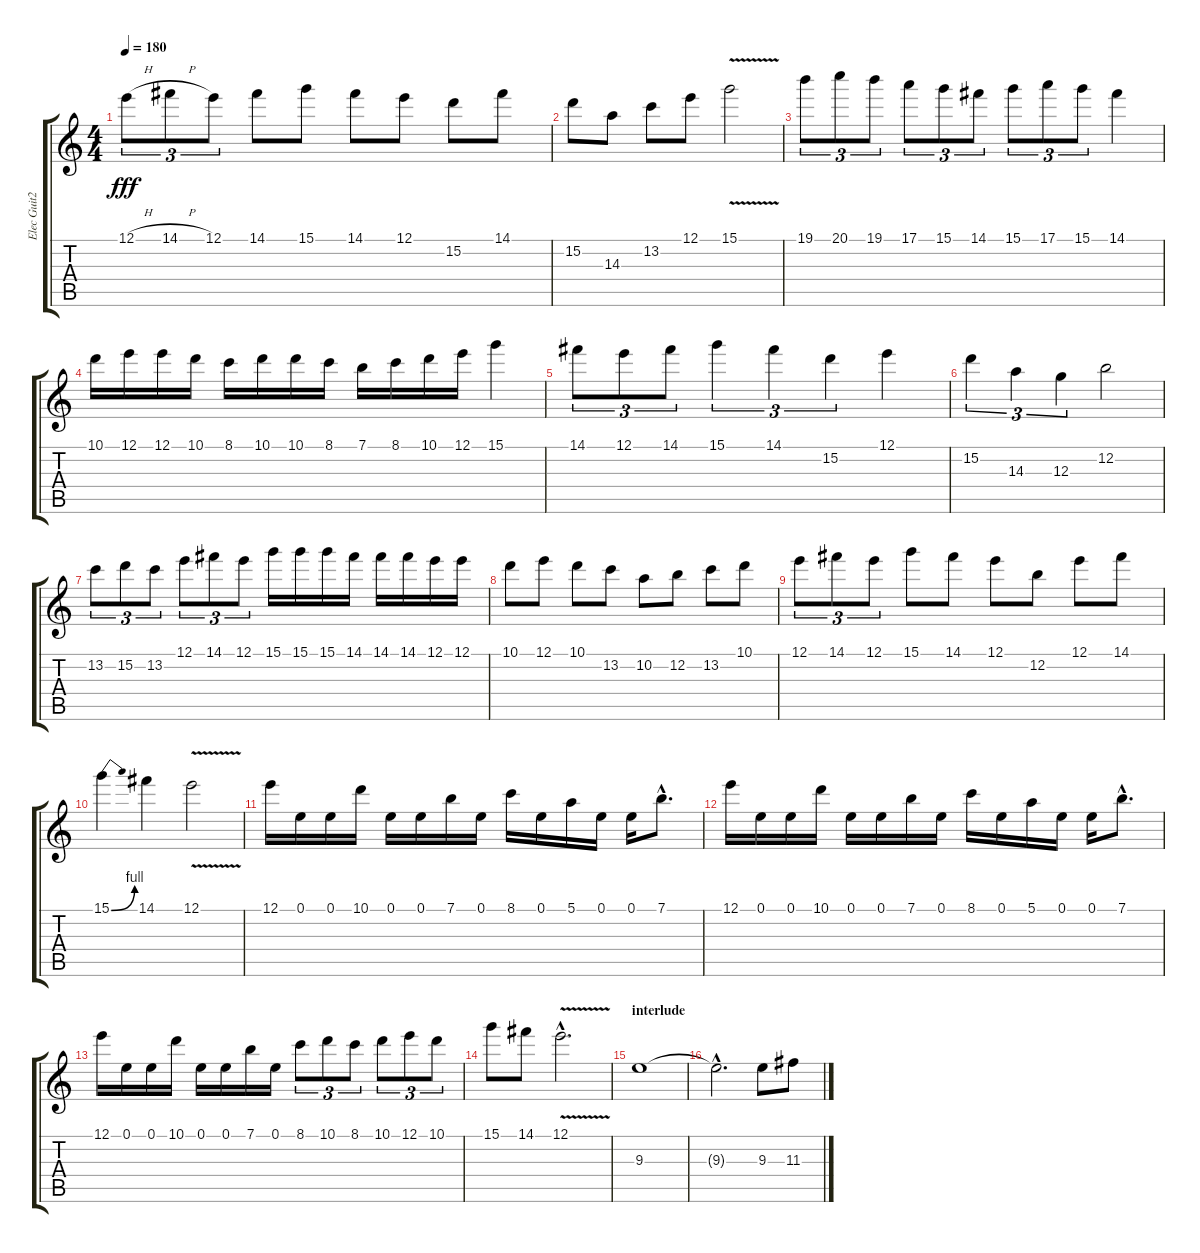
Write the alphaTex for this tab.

\track ("Elec Guit2" "Elec Guit2") {instrument overdrivenguitar}
\staff {score tabs}
\tuning (E4 B3 G3 D3 A2 E2) {hide}
\ts (4 4)
\tempo 180
\clef g2
\ks c
12.1{h}.8{tu (3 2) dy fff} 14.1{h}.8{tu (3 2)} 12.1.8{tu (3 2)} 14.1.8 15.1.8 14.1.8 12.1.8 15.2.8 14.1.8 |
15.2.8 14.3.8 13.2.8 12.1.8 15.1{v}.2 |
19.1.8{tu (3 2)} 20.1.8{tu (3 2)} 19.1.8{tu (3 2)} 17.1.8{tu (3 2)} 15.1.8{tu (3 2)} 14.1.8{tu (3 2)} 15.1.8{tu (3 2)} 17.1.8{tu (3 2)} 15.1.8{tu (3 2)} 14.1.4 |
10.1.16 12.1.16 12.1.16 10.1.16 8.1.16 10.1.16 10.1.16 8.1.16 7.1.16 8.1.16 10.1.16 12.1.16 15.1.4 |
14.1.8{tu (3 2)} 12.1.8{tu (3 2)} 14.1.8{tu (3 2)} 15.1.4{tu (3 2)} 14.1.4{tu (3 2)} 15.2.4{tu (3 2)} 12.1.4 |
15.2.4{tu (3 2)} 14.3.4{tu (3 2)} 12.3.4{tu (3 2)} 12.2.2 |
13.2.8{tu (3 2)} 15.2.8{tu (3 2)} 13.2.8{tu (3 2)} 12.1.8{tu (3 2)} 14.1.8{tu (3 2)} 12.1.8{tu (3 2)} 15.1.16 15.1.16 15.1.16 14.1.16 14.1.16 14.1.16 12.1.16 12.1.16 |
10.1.8 12.1.8 10.1.8 13.2.8 10.2.8 12.2.8 13.2.8 10.1.8 |
12.1.8{tu (3 2)} 14.1.8{tu (3 2)} 12.1.8{tu (3 2)} 15.1.8 14.1.8 12.1.8 12.2.8 12.1.8 14.1.8 |
15.1{be (bend 0 0 60 4)}.4 14.1.4 12.1{v}.2 |
12.1.16 0.1.16 0.1.16 10.1.16 0.1.16 0.1.16 7.1.16 0.1.16 8.1.16 0.1.16 5.1.16 0.1.16 0.1.16 7.1{hac}.8{d} |
12.1.16 0.1.16 0.1.16 10.1.16 0.1.16 0.1.16 7.1.16 0.1.16 8.1.16 0.1.16 5.1.16 0.1.16 0.1.16 7.1{hac}.8{d} |
12.1.16 0.1.16 0.1.16 10.1.16 0.1.16 0.1.16 7.1.16 0.1.16 8.1.8{tu (3 2)} 10.1.8{tu (3 2)} 8.1.8{tu (3 2)} 10.1.8{tu (3 2)} 12.1.8{tu (3 2)} 10.1.8{tu (3 2)} |
15.1.8 14.1.8 12.1{v hac}.2{d} |
\section ("" "interlude")
9.3.1 |
9.3{hac t}.2{d} 9.3.8 11.3.8
